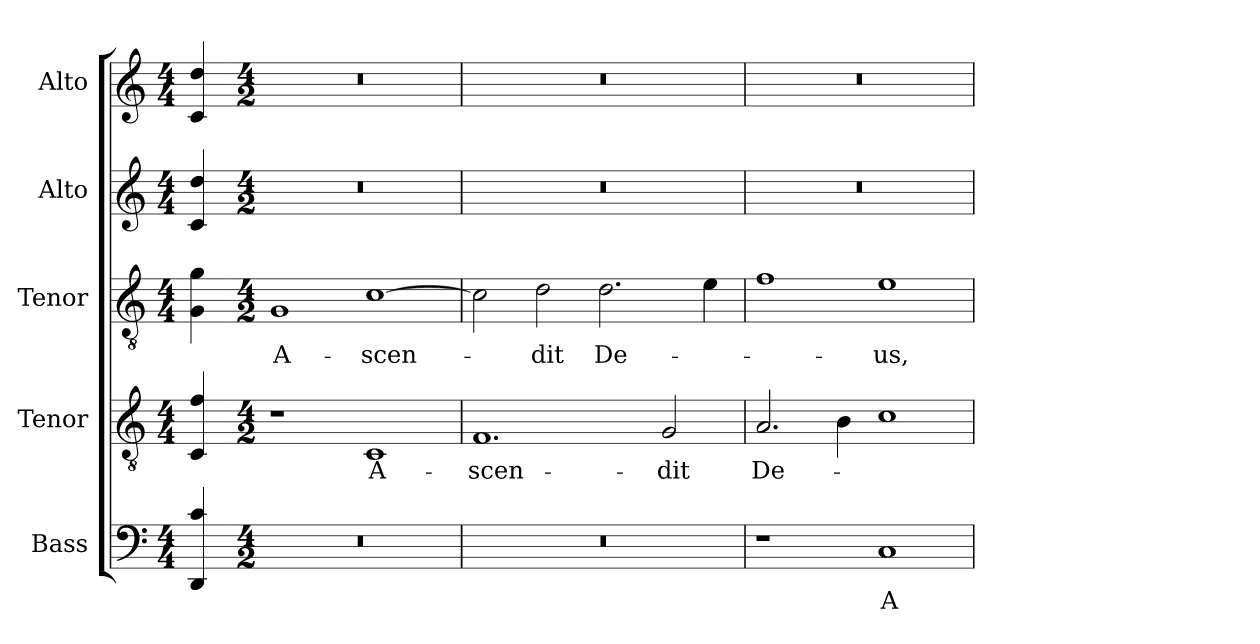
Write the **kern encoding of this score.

**kern	**text	**kern	**text	**kern	**text	**kern	**kern
*part5	*part5	*part4	*part4	*part3	*part3	*part2	*part1
*staff5	*staff5	*staff4	*staff4	*staff3	*staff3	*staff2	*staff1
*I"Bass	*	*I"Tenor	*	*I"Tenor	*	*I"Alto	*I"Alto
*I'B.	*	*I'T.	*	*I'T.	*	*I'A.	*I'A.
!!LO:PB:g=z
*clefF4	*	*clefGv2	*	*clefGv2	*	*clefG2	*clefG2
*	*	*ITrd7c12	*	*ITrd7c12	*	*	*
*k[]	*	*k[]	*	*k[]	*	*k[]	*k[]
*C:	*	*C:	*	*C:	*	*C:	*C:
*M4/4	*	*M4/4	*	*M4/4	*	*M4/4	*M4/4
=	=	=	=	=	=	=	=
4DDi/ 4ci	.	4CCi/ 4Fi	.	4GGi\ 4Gi	.	4ci/ 4ddi	4ci/ 4ddi
=1-	=1-	=1-	=1-	=1-	=1-	=1-	=1-
*M4/2	*	*M4/2	*	*M4/2	*	*M4/2	*M4/2
!LO:N:vis=1	!	!	!	!	!	!	!
!	!	!	!	!	!LO:LY:b:color=#000000	!LO:N:vis=1	!LO:N:vis=1
0r	.	1r	.	1GGi	A-	0r	0r
!	!	!	!LO:LY:b:color=#000000	!	!	!	!
!	!	!	!	!	!LO:LY:b:color=#000000	!	!
.	.	1CCi	A-	[1Ci	-scen-	.	.
=2	=2	=2	=2	=2	=2	=2	=2
!LO:N:vis=1	!	!	!	!	!	!	!
!	!	!	!LO:LY:b:color=#000000	!	!	!LO:N:vis=1	!LO:N:vis=1
0r	.	1.FFi	-scen-	2Ci\]	.	0r	0r
!	!	!	!	!	!LO:LY:b:color=#000000	!	!
.	.	.	.	2Di\	-dit	.	.
!	!	!	!	!	!LO:LY:b:color=#000000	!	!
.	.	.	.	2.Di\	De-	.	.
!	!	!	!LO:LY:b:color=#000000	!	!	!	!
.	.	2GGi/	-dit	.	.	.	.
.	.	.	.	4Ei\	.	.	.
=3	=3	=3	=3	=3	=3	=3	=3
!	!	!	!LO:LY:b:color=#000000	!	!	!LO:N:vis=1	!LO:N:vis=1
1r	.	2.AAi/	De-	1Fi	.	0r	0r
.	.	4BBi\	.	.	.	.	.
!	!LO:LY:b:color=#000000	!	!	!	!	!	!
!	!	!	!	!	!LO:LY:b:color=#000000	!	!
1Ci	A-	1Ci	.	1Ei	-us,	.	.
=	=	=	=	=	=	=	=
*-	*-	*-	*-	*-	*-	*-	*-
